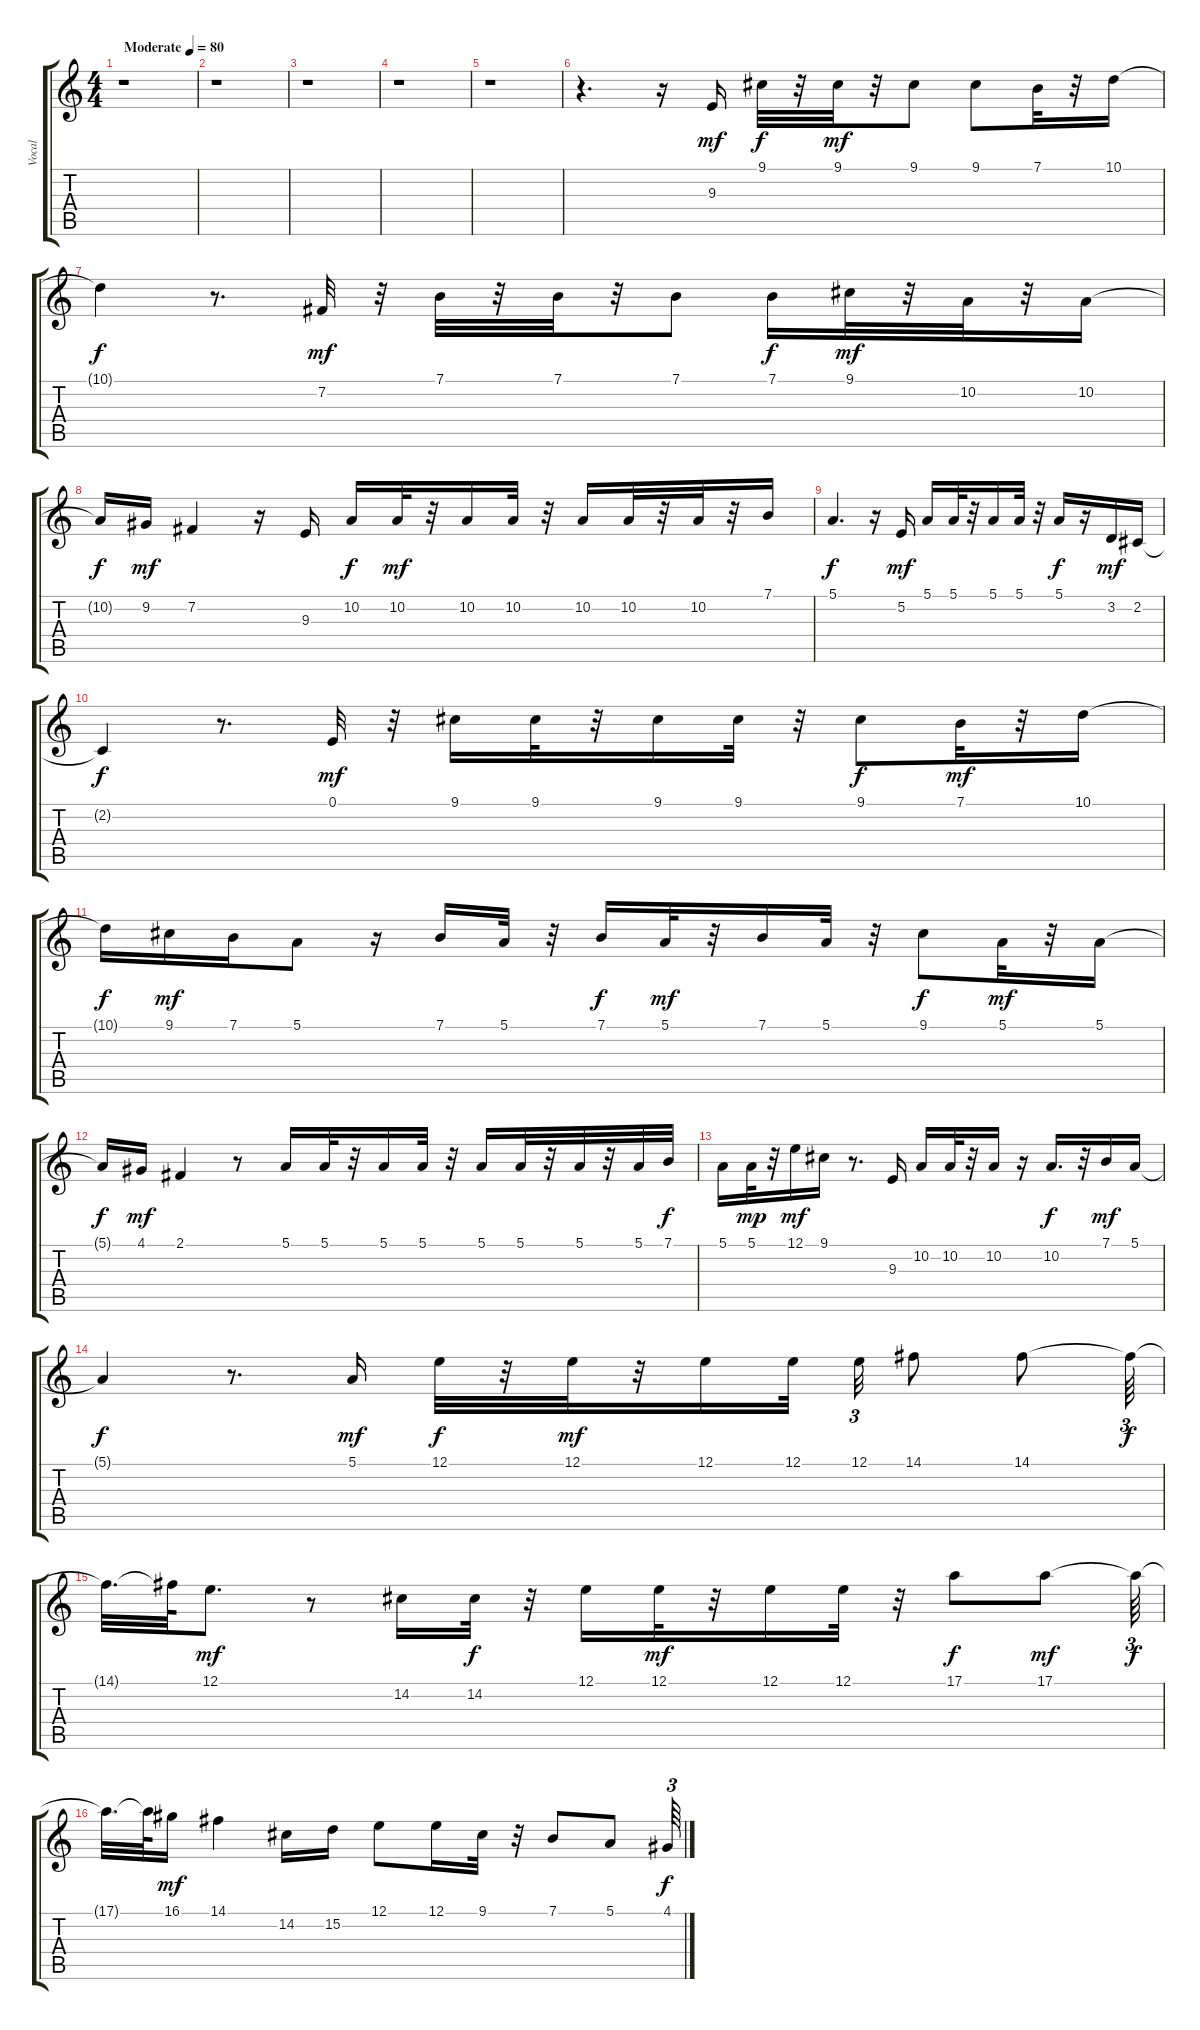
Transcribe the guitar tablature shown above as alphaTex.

\track ("Vocal" "Vocal") {instrument lead3calliope}
\staff {score tabs}
\tuning (E4 B3 G3 D3 A2 E2) {hide}
\ts (4 4)
\tempo (80 "Moderate")
\clef g2
\ks c
r.1{dy mf instrument lead3calliope} |
r.1 |
r.1 |
r.1 |
r.1 |
r.4{d} r.16 9.3.16{balance 8} 9.1.32{dy f} r.32 9.1.32{dy mf} r.32 9.1.8 9.1.8 7.1.32 r.32 10.1.16 |
10.1{t}.4{dy f} r.8{d} 7.2.32{dy mf} r.32 7.1.32 r.32 7.1.32 r.32 7.1.8 7.1.16{dy f} 9.1.32{dy mf} r.32 10.2.32 r.32 10.2.16 |
10.2{t}.16{dy f} 9.2.16{dy mf} 7.2.4 r.16 9.3.16 10.2.16{dy f} 10.2.32{dy mf} r.32 10.2.16 10.2.32 r.32 10.2.16 10.2.32 r.32 10.2.32 r.32 7.1.16 |
5.1.4{d dy f} r.16 5.2.16{dy mf} 5.1.16 5.1.32 r.32 5.1.16 5.1.32 r.32 5.1.16{dy f} r.16 3.2.16{dy mf} 2.2.16 |
2.2{t}.4{dy f} r.8{d} 0.1.32{dy mf} r.32 9.1.16 9.1.32 r.32 9.1.16 9.1.32 r.32 9.1.8{dy f} 7.1.32{dy mf} r.32 10.1.16 |
10.1{t}.16{dy f} 9.1.16{dy mf} 7.1.16 5.1.8 r.16 7.1.16 5.1.32 r.32 7.1.16{dy f} 5.1.32{dy mf} r.32 7.1.16 5.1.32 r.32 9.1.8{dy f} 5.1.32{dy mf} r.32 5.1.16 |
5.1{t}.16{dy f} 4.1.16{dy mf} 2.1.4 r.8 5.1.16 5.1.32 r.32 5.1.16 5.1.32 r.32 5.1.16 5.1.32 r.32 5.1.32 r.32 5.1.32 7.1.32{dy f} |
5.1.16 5.1.32{dy mp} r.32 12.1.16{dy mf} 9.1.16 r.8{d} 9.3.16 10.2.16 10.2.32 r.32 10.2.16 r.16 10.2.16{d dy f} r.32 7.1.16{dy mf} 5.1.16 |
5.1{t}.4{dy f} r.8{d} 5.1.16{dy mf} 12.1.32{dy f} r.32 12.1.32{dy mf} r.32 12.1.16 12.1.32{beam splitsecondary} 12.1.32{tu (3 2)} 14.1.8 14.1.8 14.1{t}.64{tu (3 2) dy f} |
14.1{t}.32{d} 14.1{t}.64 12.1.8{d dy mf} r.8 14.2.16 14.2.32{dy f} r.32 12.1.16 12.1.32{dy mf} r.32 12.1.16 12.1.32 r.32 17.1.8{dy f} 17.1.8{dy mf} 17.1{t}.64{tu (3 2) dy f} |
17.1{t}.32{d} 17.1{t}.64 16.1.16{dy mf} 14.1.4 14.2.16 15.2.16 12.1.8 12.1.16 9.1.32 r.32 7.1.8 5.1.8 4.1.64{tu (3 2) dy f}
